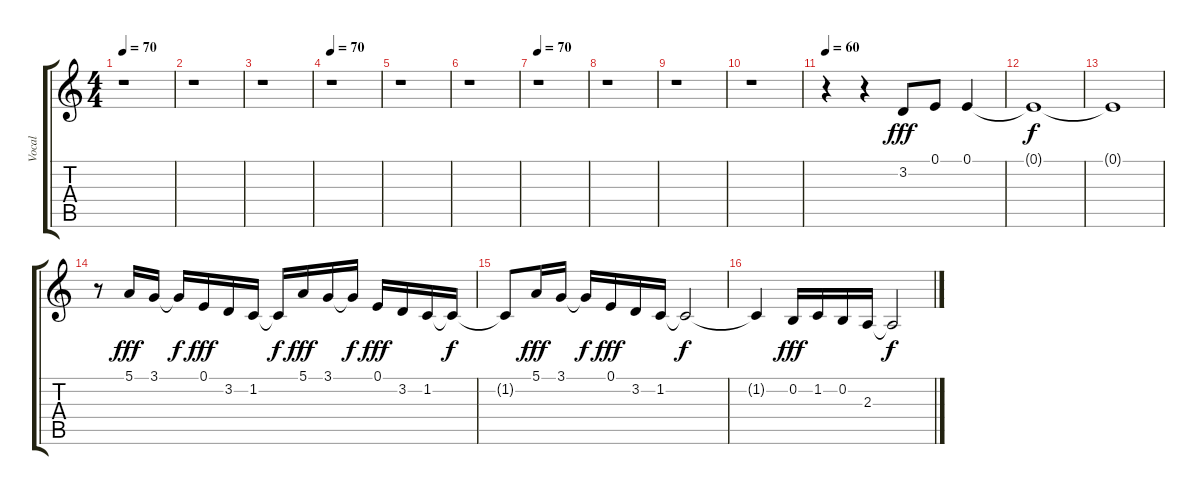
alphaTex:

\track ("Vocal" "Vocal") {instrument voiceoohs}
\staff {score tabs}
\tuning (E4 B3 G3 D3 A2 E2) {hide}
\ts (4 4)
\tempo 70
\clef g2
\ks c
r.1{dy fff} |
r.1 |
r.1 |
\tempo 70
r.1 |
r.1 |
r.1 |
\tempo 70
r.1 |
r.1 |
r.1 |
r.1 |
\tempo 60
r.4 r.4 3.2.8 0.1.8 0.1.4 |
0.1{t}.1{dy f} |
0.1{t}.1 |
r.8 5.1.16{dy fff} 3.1.16 3.1{t}.16{dy f} 0.1.16{dy fff} 3.2.16 1.2.16 1.2{t}.16{dy f} 5.1.16{dy fff} 3.1.16 3.1{t}.16{dy f} 0.1.16{dy fff} 3.2.16 1.2.16 1.2{t}.16{dy f} |
1.2{t}.8 5.1.16{dy fff} 3.1.16 3.1{t}.16{dy f} 0.1.16{dy fff} 3.2.16 1.2.16 1.2{t}.2{dy f} |
1.2{t}.4 0.2.16{dy fff} 1.2.16 0.2.16 2.3.16 2.3{t}.2{dy f}
